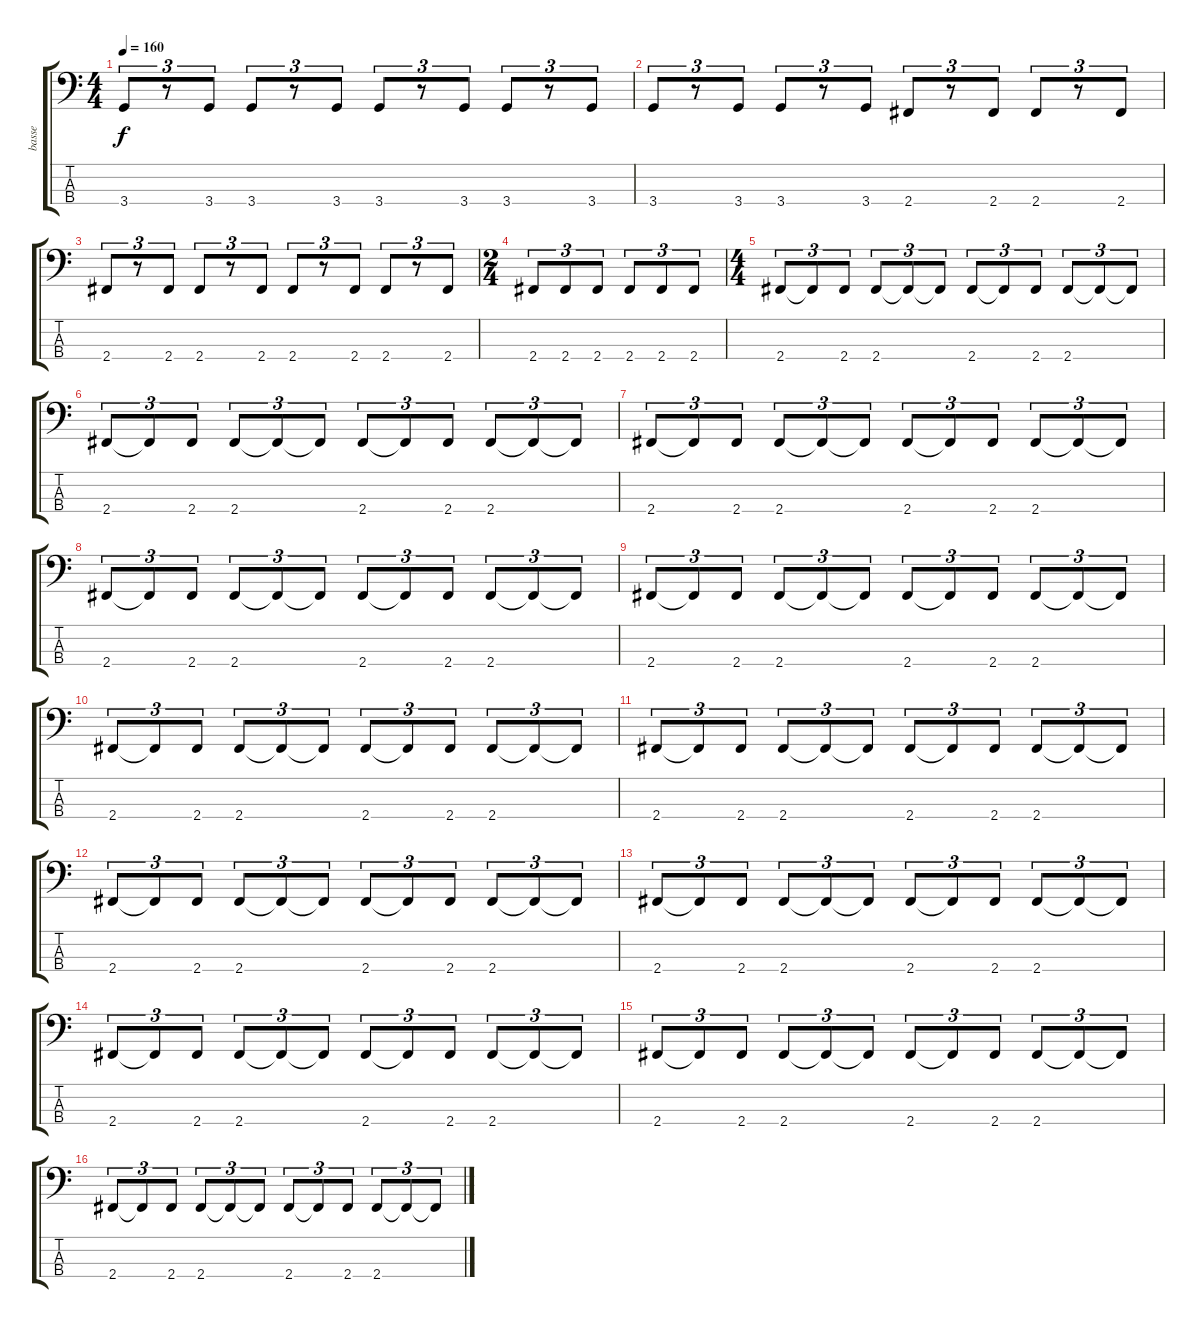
\track ("basse" "basse") {instrument electricbasspick}
\staff {score tabs}
\tuning (G2 D2 A1 E1) {hide}
\ts (4 4)
\tempo 160
\clef f4
\ks c
3.4.8{tu (3 2) dy f} r.8{tu (3 2)} 3.4.8{tu (3 2)} 3.4.8{tu (3 2)} r.8{tu (3 2)} 3.4.8{tu (3 2)} 3.4.8{tu (3 2)} r.8{tu (3 2)} 3.4.8{tu (3 2)} 3.4.8{tu (3 2)} r.8{tu (3 2)} 3.4.8{tu (3 2)} |
3.4.8{tu (3 2)} r.8{tu (3 2)} 3.4.8{tu (3 2)} 3.4.8{tu (3 2)} r.8{tu (3 2)} 3.4.8{tu (3 2)} 2.4.8{tu (3 2)} r.8{tu (3 2)} 2.4.8{tu (3 2)} 2.4.8{tu (3 2)} r.8{tu (3 2)} 2.4.8{tu (3 2)} |
2.4.8{tu (3 2)} r.8{tu (3 2)} 2.4.8{tu (3 2)} 2.4.8{tu (3 2)} r.8{tu (3 2)} 2.4.8{tu (3 2)} 2.4.8{tu (3 2)} r.8{tu (3 2)} 2.4.8{tu (3 2)} 2.4.8{tu (3 2)} r.8{tu (3 2)} 2.4.8{tu (3 2)} |
\ts (2 4)
2.4.8{tu (3 2)} 2.4.8{tu (3 2)} 2.4.8{tu (3 2)} 2.4.8{tu (3 2)} 2.4.8{tu (3 2)} 2.4.8{tu (3 2)} |
\ts (4 4)
2.4.8{tu (3 2)} 2.4{t}.8{tu (3 2)} 2.4.8{tu (3 2)} 2.4.8{tu (3 2)} 2.4{t}.8{tu (3 2)} 2.4{t}.8{tu (3 2)} 2.4.8{tu (3 2)} 2.4{t}.8{tu (3 2)} 2.4.8{tu (3 2)} 2.4.8{tu (3 2)} 2.4{t}.8{tu (3 2)} 2.4{t}.8{tu (3 2)} |
2.4.8{tu (3 2)} 2.4{t}.8{tu (3 2)} 2.4.8{tu (3 2)} 2.4.8{tu (3 2)} 2.4{t}.8{tu (3 2)} 2.4{t}.8{tu (3 2)} 2.4.8{tu (3 2)} 2.4{t}.8{tu (3 2)} 2.4.8{tu (3 2)} 2.4.8{tu (3 2)} 2.4{t}.8{tu (3 2)} 2.4{t}.8{tu (3 2)} |
2.4.8{tu (3 2)} 2.4{t}.8{tu (3 2)} 2.4.8{tu (3 2)} 2.4.8{tu (3 2)} 2.4{t}.8{tu (3 2)} 2.4{t}.8{tu (3 2)} 2.4.8{tu (3 2)} 2.4{t}.8{tu (3 2)} 2.4.8{tu (3 2)} 2.4.8{tu (3 2)} 2.4{t}.8{tu (3 2)} 2.4{t}.8{tu (3 2)} |
2.4.8{tu (3 2)} 2.4{t}.8{tu (3 2)} 2.4.8{tu (3 2)} 2.4.8{tu (3 2)} 2.4{t}.8{tu (3 2)} 2.4{t}.8{tu (3 2)} 2.4.8{tu (3 2)} 2.4{t}.8{tu (3 2)} 2.4.8{tu (3 2)} 2.4.8{tu (3 2)} 2.4{t}.8{tu (3 2)} 2.4{t}.8{tu (3 2)} |
2.4.8{tu (3 2)} 2.4{t}.8{tu (3 2)} 2.4.8{tu (3 2)} 2.4.8{tu (3 2)} 2.4{t}.8{tu (3 2)} 2.4{t}.8{tu (3 2)} 2.4.8{tu (3 2)} 2.4{t}.8{tu (3 2)} 2.4.8{tu (3 2)} 2.4.8{tu (3 2)} 2.4{t}.8{tu (3 2)} 2.4{t}.8{tu (3 2)} |
2.4.8{tu (3 2)} 2.4{t}.8{tu (3 2)} 2.4.8{tu (3 2)} 2.4.8{tu (3 2)} 2.4{t}.8{tu (3 2)} 2.4{t}.8{tu (3 2)} 2.4.8{tu (3 2)} 2.4{t}.8{tu (3 2)} 2.4.8{tu (3 2)} 2.4.8{tu (3 2)} 2.4{t}.8{tu (3 2)} 2.4{t}.8{tu (3 2)} |
2.4.8{tu (3 2)} 2.4{t}.8{tu (3 2)} 2.4.8{tu (3 2)} 2.4.8{tu (3 2)} 2.4{t}.8{tu (3 2)} 2.4{t}.8{tu (3 2)} 2.4.8{tu (3 2)} 2.4{t}.8{tu (3 2)} 2.4.8{tu (3 2)} 2.4.8{tu (3 2)} 2.4{t}.8{tu (3 2)} 2.4{t}.8{tu (3 2)} |
2.4.8{tu (3 2)} 2.4{t}.8{tu (3 2)} 2.4.8{tu (3 2)} 2.4.8{tu (3 2)} 2.4{t}.8{tu (3 2)} 2.4{t}.8{tu (3 2)} 2.4.8{tu (3 2)} 2.4{t}.8{tu (3 2)} 2.4.8{tu (3 2)} 2.4.8{tu (3 2)} 2.4{t}.8{tu (3 2)} 2.4{t}.8{tu (3 2)} |
2.4.8{tu (3 2)} 2.4{t}.8{tu (3 2)} 2.4.8{tu (3 2)} 2.4.8{tu (3 2)} 2.4{t}.8{tu (3 2)} 2.4{t}.8{tu (3 2)} 2.4.8{tu (3 2)} 2.4{t}.8{tu (3 2)} 2.4.8{tu (3 2)} 2.4.8{tu (3 2)} 2.4{t}.8{tu (3 2)} 2.4{t}.8{tu (3 2)} |
2.4.8{tu (3 2)} 2.4{t}.8{tu (3 2)} 2.4.8{tu (3 2)} 2.4.8{tu (3 2)} 2.4{t}.8{tu (3 2)} 2.4{t}.8{tu (3 2)} 2.4.8{tu (3 2)} 2.4{t}.8{tu (3 2)} 2.4.8{tu (3 2)} 2.4.8{tu (3 2)} 2.4{t}.8{tu (3 2)} 2.4{t}.8{tu (3 2)} |
2.4.8{tu (3 2)} 2.4{t}.8{tu (3 2)} 2.4.8{tu (3 2)} 2.4.8{tu (3 2)} 2.4{t}.8{tu (3 2)} 2.4{t}.8{tu (3 2)} 2.4.8{tu (3 2)} 2.4{t}.8{tu (3 2)} 2.4.8{tu (3 2)} 2.4.8{tu (3 2)} 2.4{t}.8{tu (3 2)} 2.4{t}.8{tu (3 2)} |
2.4.8{tu (3 2)} 2.4{t}.8{tu (3 2)} 2.4.8{tu (3 2)} 2.4.8{tu (3 2)} 2.4{t}.8{tu (3 2)} 2.4{t}.8{tu (3 2)} 2.4.8{tu (3 2)} 2.4{t}.8{tu (3 2)} 2.4.8{tu (3 2)} 2.4.8{tu (3 2)} 2.4{t}.8{tu (3 2)} 2.4{t}.8{tu (3 2)}
